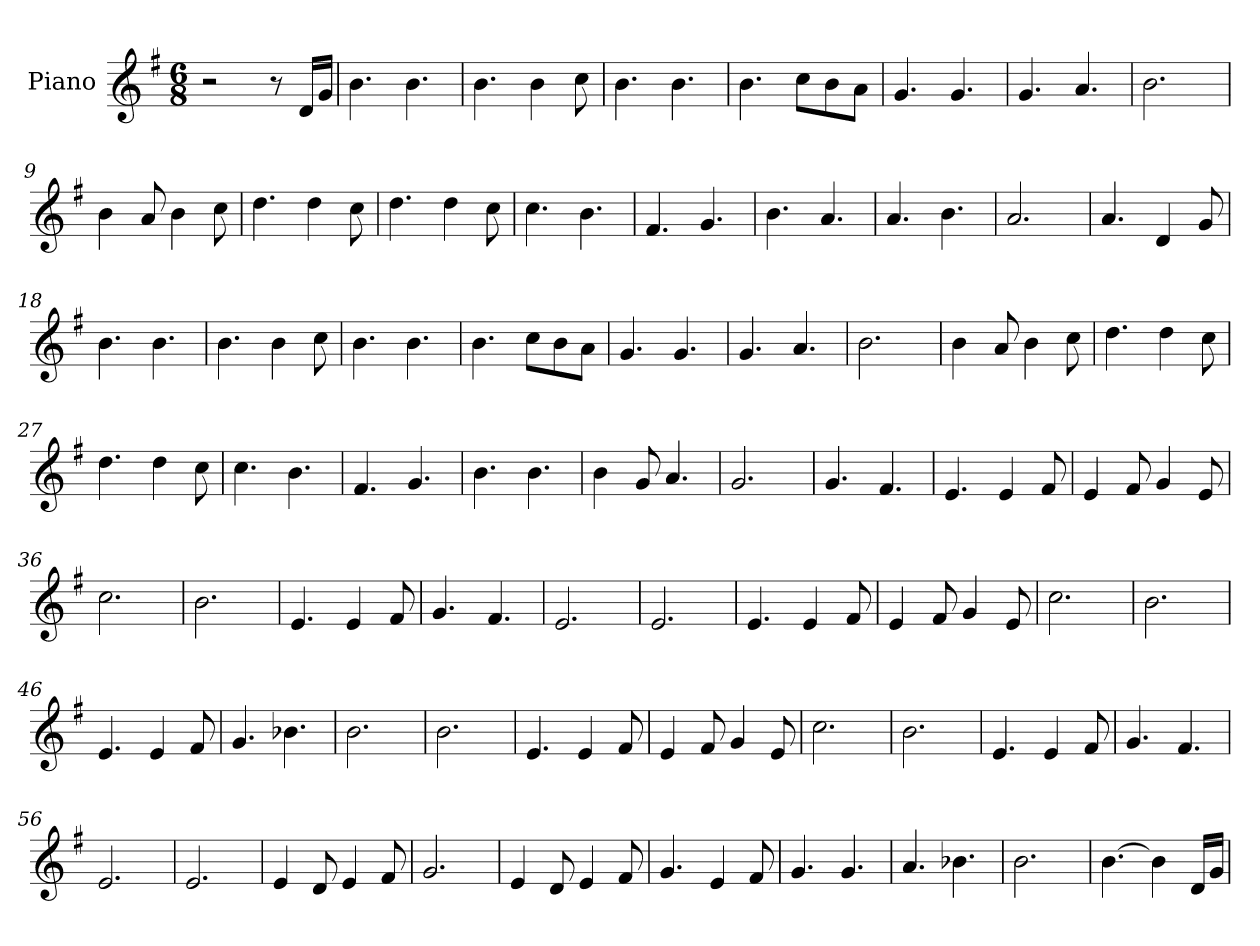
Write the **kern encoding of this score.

**kern
*part1
*staff1
*I"Piano
*I'Pno
*clefG2
*k[f#]
*M6/8
=1
2r
8r
16d/LL
16g/JJ
=2
4.b\
4.b\
=3
4.b\
4b\
8cc\
=4
4.b\
4.b\
=5
4.b\
8cc\L
8b\
8a\J
=6
4.g/
4.g/
=7
4.g/
4.a/
=8
2.b\
=9
4b\
8a/
4b\
8cc\
=10
4.dd\
4dd\
8cc\
=11
4.dd\
4dd\
8cc\
=12
4.cc\
4.b\
=13
4.f#/
4.g/
=14
4.b\
4.a/
=15
4.a/
4.b\
=16
2.a/
=17
4.a/
4d/
8g/
=18
4.b\
4.b\
=19
4.b\
4b\
8cc\
=20
4.b\
4.b\
=21
4.b\
8cc\L
8b\
8a\J
=22
4.g/
4.g/
=23
4.g/
4.a/
=24
2.b\
=25
4b\
8a/
4b\
8cc\
=26
4.dd\
4dd\
8cc\
=27
4.dd\
4dd\
8cc\
=28
4.cc\
4.b\
=29
4.f#/
4.g/
=30
4.b\
4.b\
=31
4b\
8g/
4.a/
=32
2.g/
=33
4.g/
4.f#/
=34
4.e/
4e/
8f#/
=35
4e/
8f#/
4g/
8e/
=36
2.cc\
=37
2.b\
=38
4.e/
4e/
8f#/
=39
4.g/
4.f#/
=40
2.e/
=41
2.e/
=42
4.e/
4e/
8f#/
=43
4e/
8f#/
4g/
8e/
=44
2.cc\
=45
2.b\
=46
4.e/
4e/
8f#/
=47
4.g/
4.b-X\
=48
2.b\
=49
2.b\
=50
4.e/
4e/
8f#/
=51
4e/
8f#/
4g/
8e/
=52
2.cc\
=53
2.b\
=54
4.e/
4e/
8f#/
=55
4.g/
4.f#/
=56
2.e/
=57
2.e/
=58
4e/
8d/
4e/
8f#/
=59
2.g/
=60
4e/
8d/
4e/
8f#/
=61
4.g/
4e/
8f#/
=62
4.g/
4.g/
=63
4.a/
4.b-X\
=64
2.b\
=65
[4.b\
4b\]
16d/LL
16g/JJ
=
*-
